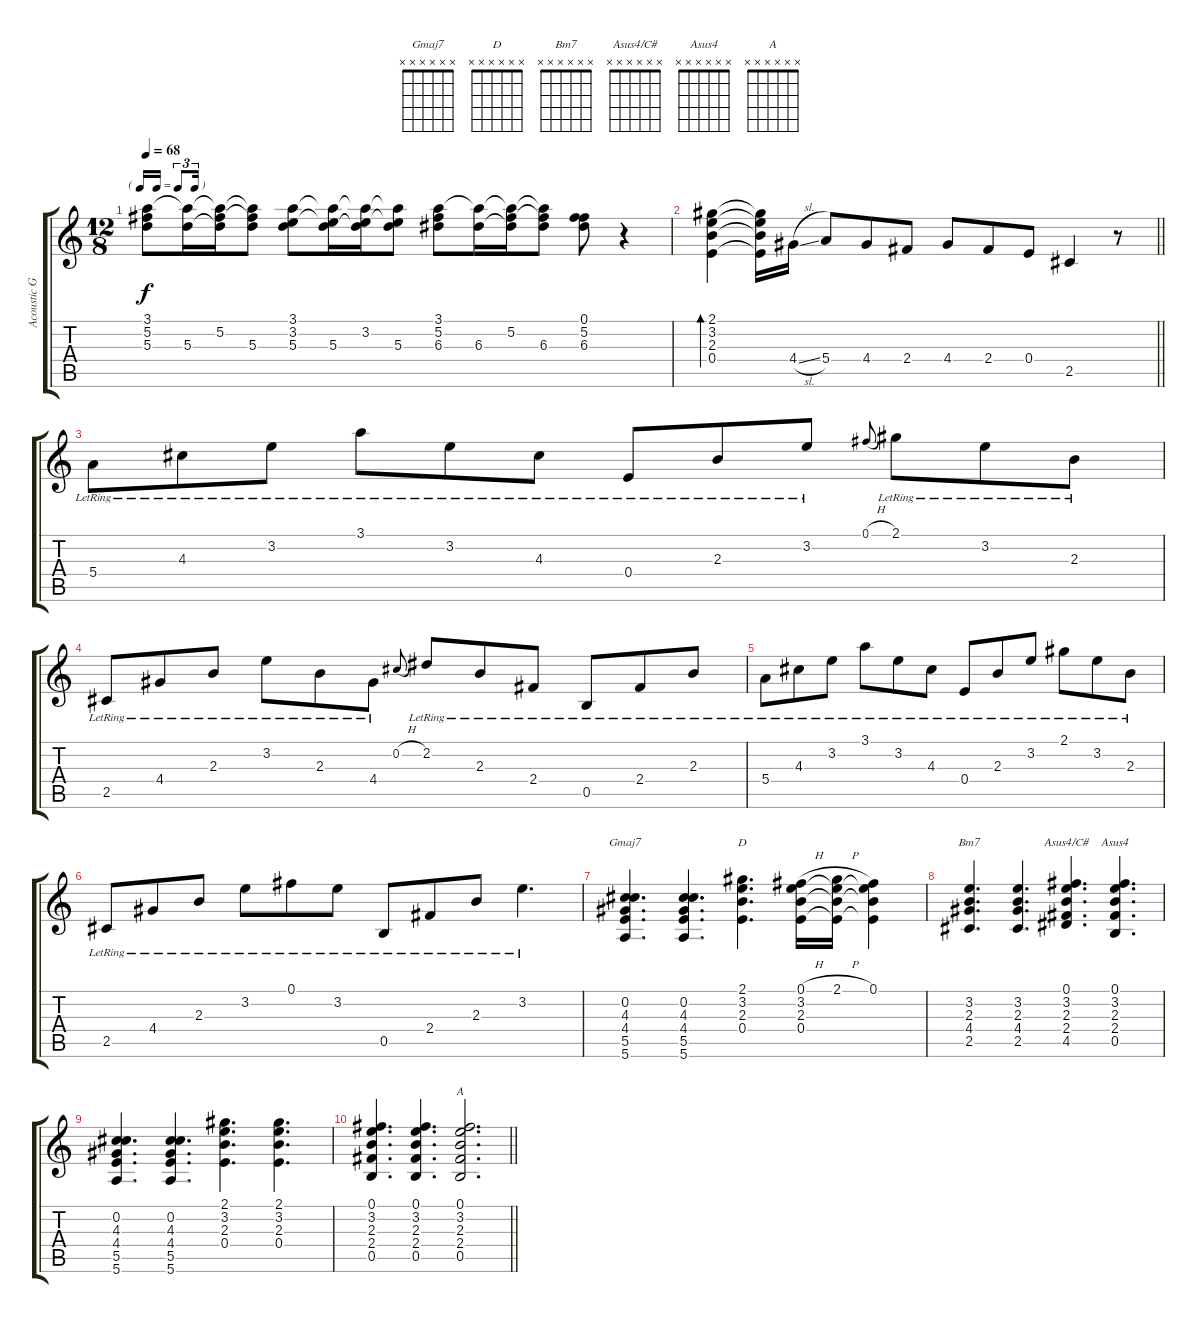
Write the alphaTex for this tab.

\track ("Acoustic Guitar 3" "Acoustic G") {instrument acousticguitarsteel}
\staff {score tabs}
\tuning (Gb4 Db4 A3 E3 B2 E2) {hide}
\chord ("Gmaj7" x x x x x x)
\chord ("D" x x x x x x)
\chord ("Bm7" x x x x x x)
\chord ("Asus4/C#" x x x x x x)
\chord ("Asus4" x x x x x x)
\chord ("A" x x x x x x)
\ts (12 8)
\tf triplet16th
\tempo 68
\clef g2
\ks c
(3.1 5.2 5.3).8{dy f} (3.1{t} 5.3).16 (3.1{t} 5.2 5.3{t}).16 (3.1{t} 5.2{t} 5.3).8 (3.1 3.2 5.3).8 (3.1{t} 3.2{t} 5.3).16 (3.1{t} 3.2 5.3{t}).16 (3.1{t} 3.2{t} 5.3).8 (3.1 5.2 6.3).8 (3.1{t} 6.3).16 (3.1{t} 5.2 6.3{t}).16 (3.1{t} 5.2{t} 6.3).8 (0.1 5.2 6.3).8 r.4 |
\barLineRight lightlight
(2.1 3.2 2.3 0.4).4{bd 120} (2.1{t} 3.2{t} 2.3{t} 0.4{t}).16 4.4{sl}.16 5.4.8 4.4.8 2.4.8 4.4.8 2.4.8 0.4.8 2.5.4 r.8 |
5.4{lr}.8 4.3{lr}.8 3.2{lr}.8 3.1{lr}.8 3.2{lr}.8 4.3{lr}.8 0.4{lr}.8 2.3{lr}.8 3.2{lr}.8 0.1{h}.8{gr onbeat} 2.1{lr}.8 3.2{lr}.8 2.3{lr}.8 |
2.5{lr}.8 4.4{lr}.8 2.3{lr}.8 3.2{lr}.8 2.3{lr}.8 4.4{lr}.8 0.2{h}.8{gr onbeat} 2.2{lr}.8 2.3{lr}.8 2.4{lr}.8 0.5{lr}.8 2.4{lr}.8 2.3{lr}.8 |
5.4{lr}.8 4.3{lr}.8 3.2{lr}.8 3.1{lr}.8 3.2{lr}.8 4.3{lr}.8 0.4{lr}.8 2.3{lr}.8 3.2{lr}.8 2.1{lr}.8 3.2{lr}.8 2.3{lr}.8 |
2.5{lr}.8 4.4{lr}.8 2.3{lr}.8 3.2{lr}.8 0.1{lr}.8 3.2{lr}.8 0.5{lr}.8 2.4{lr}.8 2.3{lr}.8 3.2{lr}.4{d} |
(0.2 4.3 4.4 5.5 5.6).4{d ch "Gmaj7"} (0.2 4.3 4.4 5.5 5.6).4{d} (2.1 3.2 2.3 0.4).4{d ch "D"} (0.1{h} 3.2 2.3 0.4).16 (2.1{h} 3.2{t} 2.3{t} 0.4{t}).16 (0.1 3.2{t} 2.3{t} 0.4{t}).4 |
(3.2 2.3 4.4 2.5).4{d ch "Bm7"} (3.2 2.3 4.4 2.5).4{d} (0.1 3.2 2.3 2.4 4.5).4{d ch "Asus4/C#"} (0.1 3.2 2.3 2.4 0.5).4{d ch "Asus4"} |
(0.2 4.3 4.4 5.5 5.6).4{d} (0.2 4.3 4.4 5.5 5.6).4{d} (2.1 3.2 2.3 0.4).4{d} (2.1 3.2 2.3 0.4).4{d} |
\barLineRight lightlight
(0.1 3.2 2.3 2.4 0.5).4{d} (0.1 3.2 2.3 2.4 0.5).4{d} (0.1 3.2 2.3 2.4 0.5).2{d ch "A"}
